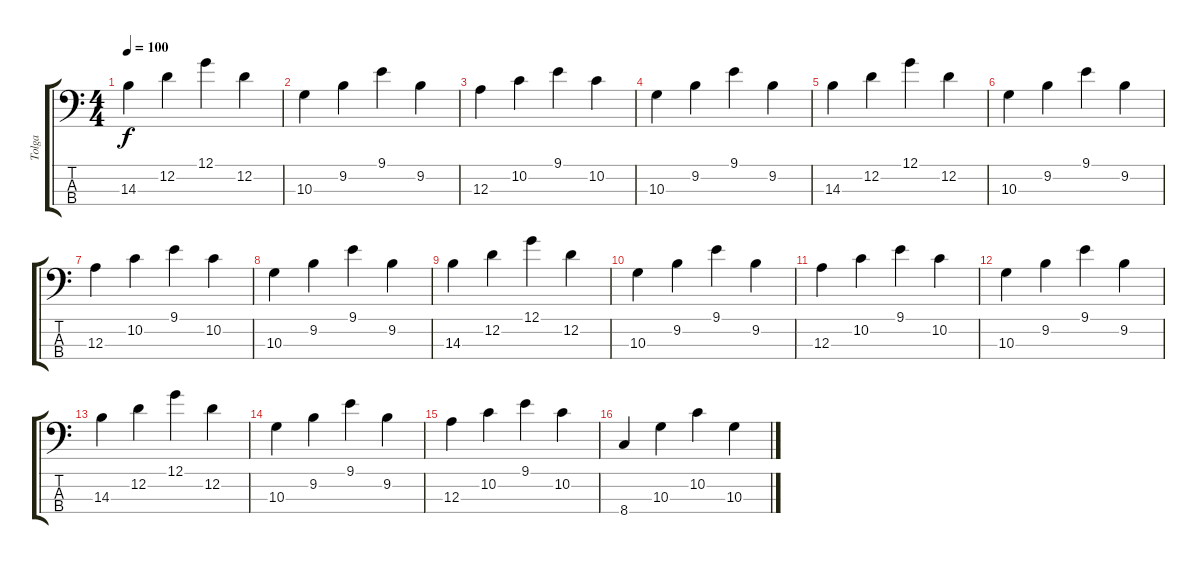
\track ("Tolga" "Tolga") {instrument electricbassfinger}
\staff {score tabs}
\tuning (G2 D2 A1 E1) {hide}
\ts (4 4)
\tempo 100
\clef f4
\ks c
14.3.4{dy f instrument electricbassfinger} 12.2.4 12.1.4 12.2.4 |
10.3.4 9.2.4 9.1.4 9.2.4 |
12.3.4 10.2.4 9.1.4 10.2.4 |
10.3.4 9.2.4 9.1.4 9.2.4 |
14.3.4 12.2.4 12.1.4 12.2.4 |
10.3.4 9.2.4 9.1.4 9.2.4 |
12.3.4 10.2.4 9.1.4 10.2.4 |
10.3.4 9.2.4 9.1.4 9.2.4 |
14.3.4 12.2.4 12.1.4 12.2.4 |
10.3.4 9.2.4 9.1.4 9.2.4 |
12.3.4 10.2.4 9.1.4 10.2.4 |
10.3.4 9.2.4 9.1.4 9.2.4 |
14.3.4 12.2.4 12.1.4 12.2.4 |
10.3.4 9.2.4 9.1.4 9.2.4 |
12.3.4 10.2.4 9.1.4 10.2.4 |
8.4.4 10.3.4 10.2.4 10.3.4
